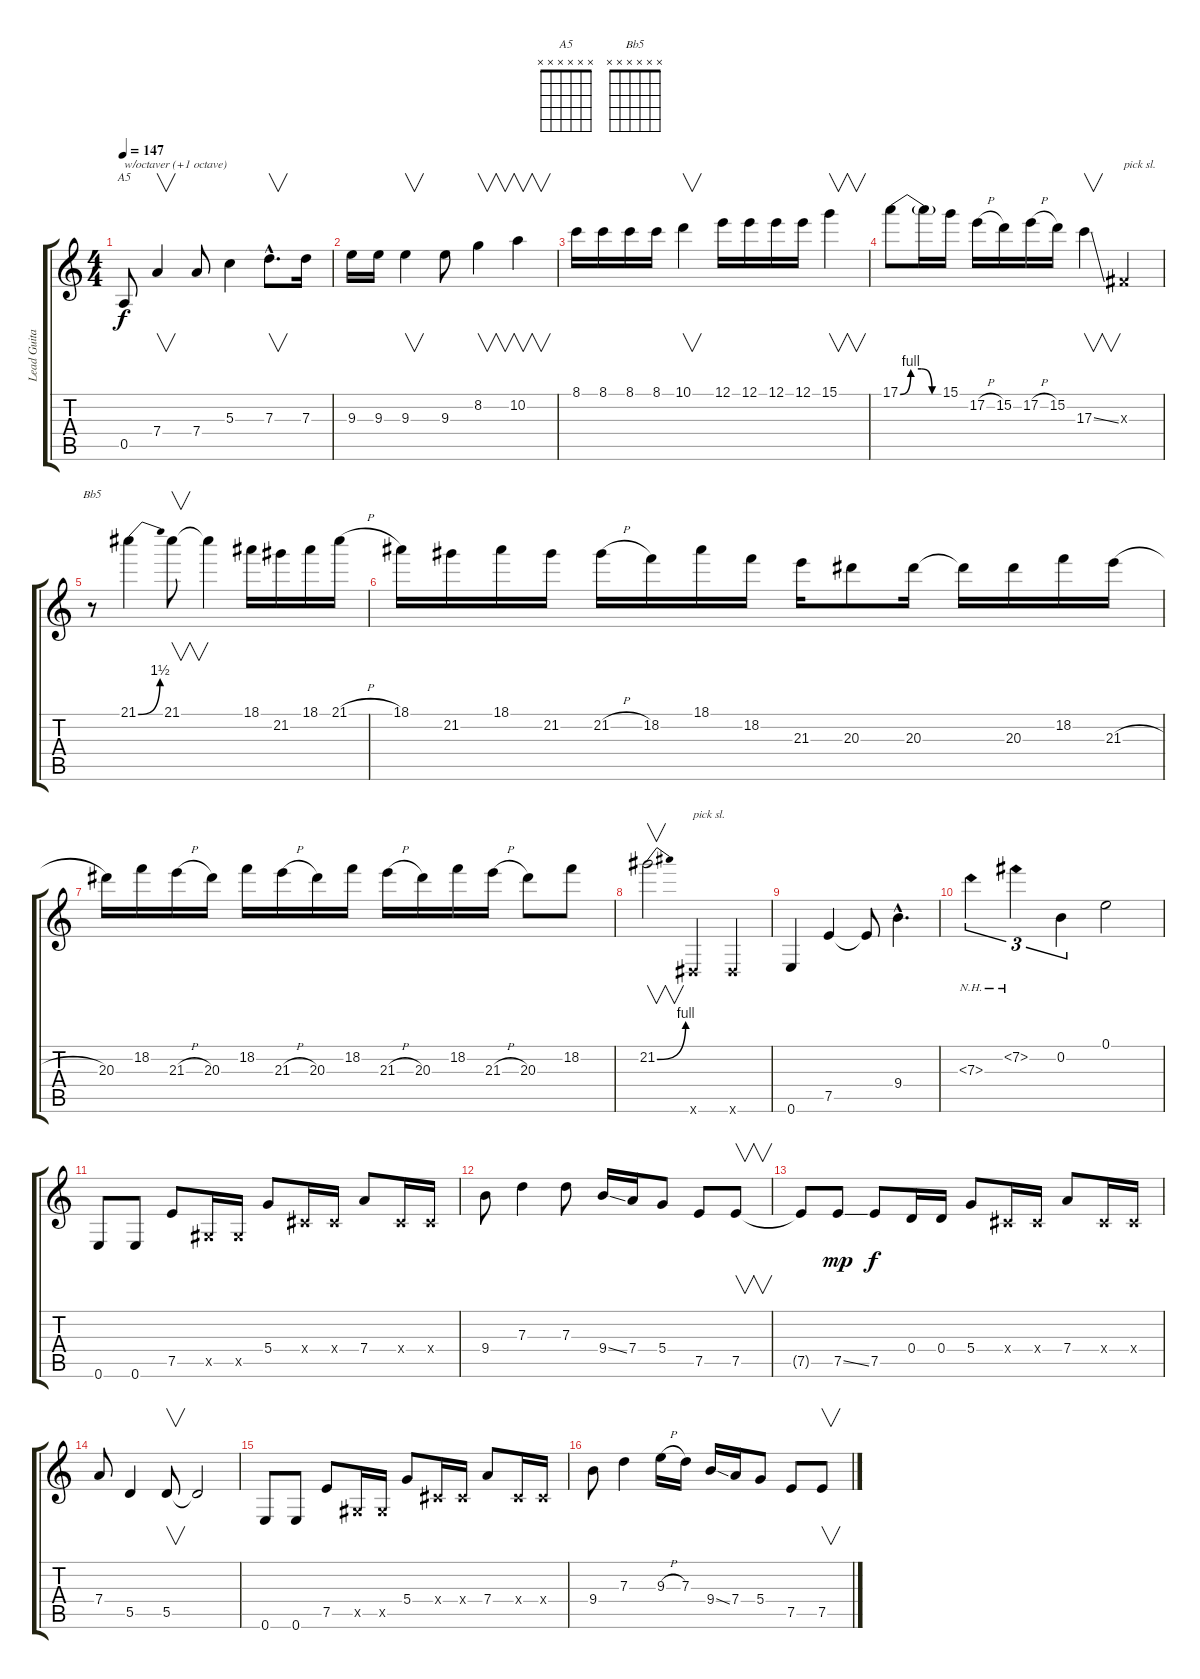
\track ("Lead Guitar" "Lead Guita") {instrument distortionguitar}
\staff {score tabs}
\tuning (E4 B3 G3 D3 A2 E2) {hide}
\chord ("A5" x x x x x x) {firstfret 0}
\chord ("Bb5" x x x x x x) {firstfret 0}
\ts (4 4)
\tempo 147
\clef g2
\ks c
0.5.8{ch "A5" txt "w/octaver (+1 octave)" dy f} 7.4.4{v} 7.4.8 5.3.4 7.3{hac}.8{v d} 7.3.16 |
9.3.16 9.3.16 9.3.4{v} 9.3.8 8.2.4{v} 10.2.4{v} |
8.1.16 8.1.16 8.1.16 8.1.16 10.1.4{v} 12.1.16 12.1.16 12.1.16 12.1.16 15.1.4{v} |
17.1{be (custom 0 0 15 4 30 4 45 0 60 0)}.8 17.1{t}.16 15.1.16 17.2{h}.16 15.2.16 17.2{h}.16 15.2.16 17.3{ss}.4{v} -1.3{x}.4{txt "pick sl."} |
r.8{ch "Bb5"} 21.1{be (bend 0 0 60 6)}.4 21.1.8{v} 21.1{t}.4 18.1.16 21.2.16 18.1.16 21.1{h}.16 |
18.1.16 21.2.16 18.1.16 21.2.16 21.2{h}.16 18.2.16 18.1.16 18.2.16 21.3.16 20.3.8 20.3.16 20.3{t}.16 20.3.16 18.2.16 21.3{h}.16 |
20.3.16 18.2.16 21.3{h}.16 20.3.16 18.2.16 21.3{h}.16 20.3.16 18.2.16 21.3{h}.16 20.3.16 18.2.16 21.3{h}.16 20.3.8 18.2.8 |
21.2{be (bend 0 0 60 4)}.2{v} -1.6{x}.4{txt "pick sl."} -1.6{x}.4 |
0.6.4 7.5.4 7.5{t}.8 9.4{hac}.4{d} |
7.3{nh}.4{tu (3 2)} 7.2{nh}.4{tu (3 2)} 0.2.4{tu (3 2)} 0.1.2 |
0.6.8 0.6.8 7.5.8 -1.5{x}.16 -1.5{x}.16 5.4.8 -1.4{x}.16 -1.4{x}.16 7.4.8 -1.4{x}.16 -1.4{x}.16 |
9.4.8 7.3.4 7.3.8 9.4{ss}.16 7.4.16 5.4.8 7.5.8 7.5.8{v} |
7.5{t}.8 7.5{ss}.8{dy mp} 7.5.8{dy f} 0.4.16 0.4.16 5.4.8 -1.4{x}.16 -1.4{x}.16 7.4.8 -1.4{x}.16 -1.4{x}.16 |
7.4.8 5.5.4 5.5.8{v} 5.5{t}.2 |
0.6.8 0.6.8 7.5.8 -1.5{x}.16 -1.5{x}.16 5.4.8 -1.4{x}.16 -1.4{x}.16 7.4.8 -1.4{x}.16 -1.4{x}.16 |
9.4.8 7.3.4 9.3{h}.16 7.3.16 9.4{ss}.16 7.4.16 5.4.8 7.5.8 7.5.8{v}
